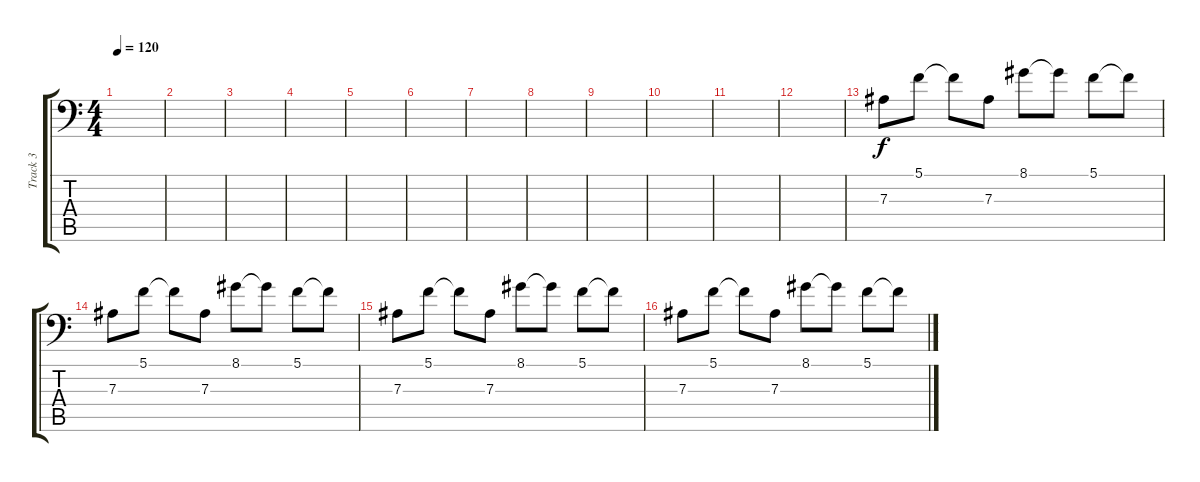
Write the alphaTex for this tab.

\track ("Track 3" "Track 3") {instrument electricgrandpiano}
\staff {score tabs}
\tuning (C4 G3 Eb3 Bb2 F2 Bb1) {hide}
\ts (4 4)
\tempo 120
\clef f4
\ks c
|
|
|
|
|
|
|
|
|
|
|
|
7.3.8 5.1.8 5.1{t}.8 7.3.8 8.1.8 8.1{t}.8 5.1.8 5.1{t}.8 |
7.3.8 5.1.8 5.1{t}.8 7.3.8 8.1.8 8.1{t}.8 5.1.8 5.1{t}.8 |
7.3.8 5.1.8 5.1{t}.8 7.3.8 8.1.8 8.1{t}.8 5.1.8 5.1{t}.8 |
7.3.8 5.1.8 5.1{t}.8 7.3.8 8.1.8 8.1{t}.8 5.1.8 5.1{t}.8
